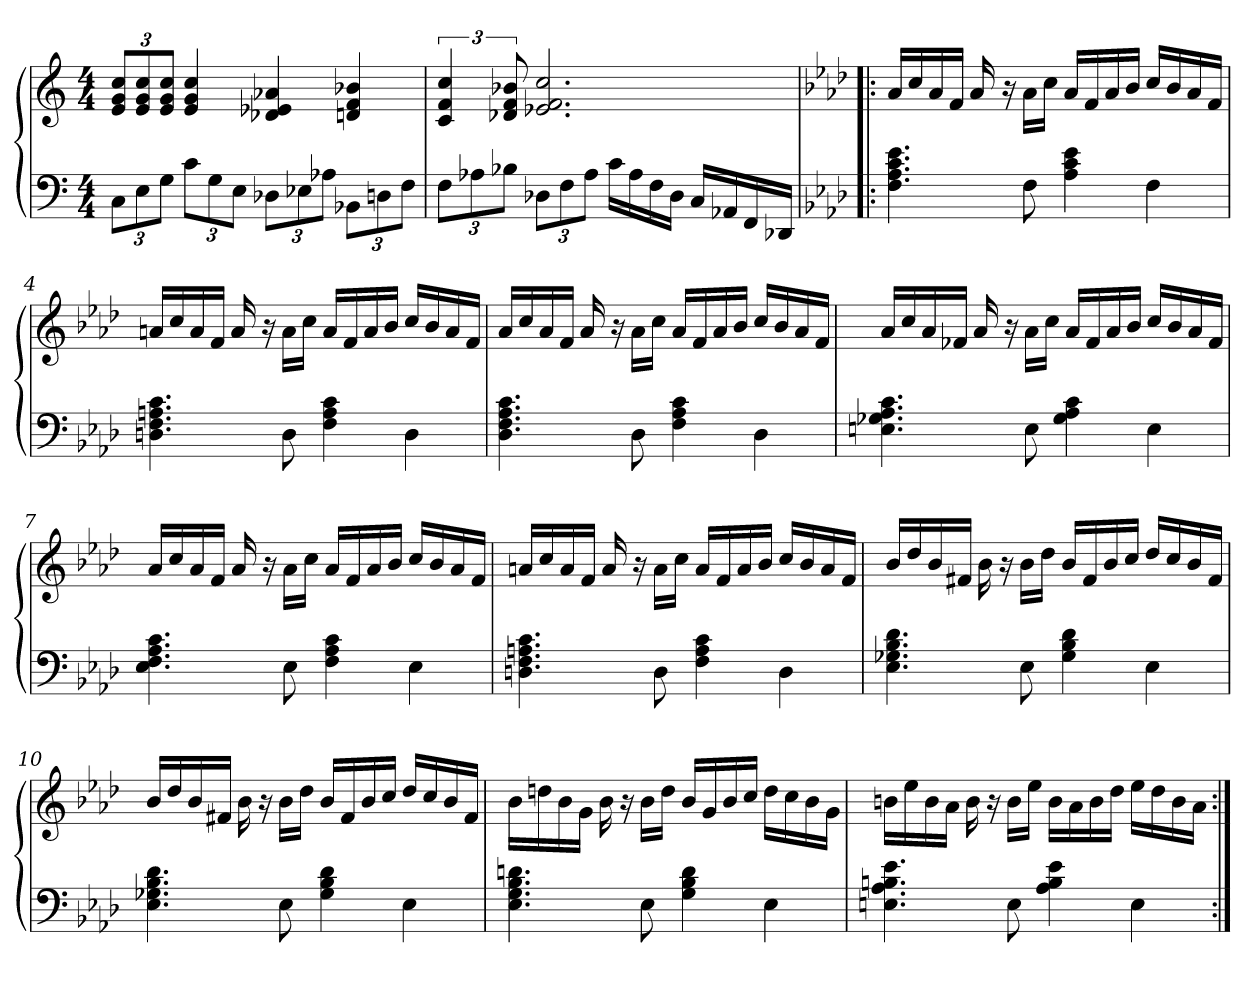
**kern	**kern	**dynam
*part1	*part1	*part1
*staff2	*staff1	*staff1/2
*clefF4	*clefG2	*
*k[]	*k[]	*
*M4/4	*M4/4	*
*Xbrackettup	*Xbrackettup	*
=1	=1	=1
!	!	!LO:DY:a
12C\L	12e/ 12g/ 12cc/L	M.M. = 130
12E\	12e/ 12g/ 12cc/	.
12G\J	12e/ 12g/ 12cc/J	.
12c\L	4e/ 4g/ 4cc/	.
12G\	.	.
12E\J	.	.
12D-X\L	4d-X/ 4e-X/ 4a-X/	.
12E-X\	.	.
12A-X\J	.	.
12BB-X\L	4dn/ 4f/ 4b-X/	.
12Dn\	.	.
12F\J	.	.
=2	=2	=2
*	*brackettup	*
12F\L	6c/ 6f/ 6cc/	.
12A-X\	.	.
12B-X\J	12d-X/ 12f/ 12b-X/	.
12D-X\L	2.e-X/ 2.f/ 2.cc/	.
12F\	.	.
12A-\J	.	.
16c\LL	.	.
16A-\	.	.
16F\	.	.
16D-\JJ	.	.
16C/LL	.	.
16AA-X/	.	.
16FF/	.	.
16DD-X/JJ	.	.
!!LO:LB:g=z
=3!|:	=3!|:	=3!|:
*k[b-e-a-d-]	*k[b-e-a-d-]	*
4.F\ 4.A-\ 4.c\ 4.e-\	16a-/LL	.
.	16cc/	.
.	16a-/	.
.	16f/JJ	.
.	16a-/	.
.	16r	.
8F\	16a-\LL	.
.	16cc\JJ	.
4A-\ 4c\ 4e-\	16a-/LL	.
.	16f/	.
.	16a-/	.
.	16b-/JJ	.
4F\	16cc/LL	.
.	16b-/	.
.	16a-/	.
.	16f/JJ	.
=4	=4	=4
4.Dn\ 4.F\ 4.An\ 4.c\	16an/LL	.
.	16cc/	.
.	16a/	.
.	16f/JJ	.
.	16a/	.
.	16r	.
8D\	16a\LL	.
.	16cc\JJ	.
4F\ 4A\ 4c\	16a/LL	.
.	16f/	.
.	16a/	.
.	16b-/JJ	.
4D\	16cc/LL	.
.	16b-/	.
.	16a/	.
.	16f/JJ	.
!!LO:LB:g=z
=5	=5	=5
4.D-\ 4.F\ 4.A-\ 4.c\	16a-/LL	.
.	16cc/	.
.	16a-/	.
.	16f/JJ	.
.	16a-/	.
.	16r	.
8D-\	16a-\LL	.
.	16cc\JJ	.
4F\ 4A-\ 4c\	16a-/LL	.
.	16f/	.
.	16a-/	.
.	16b-/JJ	.
4D-\	16cc/LL	.
.	16b-/	.
.	16a-/	.
.	16f/JJ	.
=6	=6	=6
4.En\ 4.G-X\ 4.A-\ 4.c\	16a-/LL	.
.	16cc/	.
.	16a-/	.
.	16f-X/JJ	.
.	16a-/	.
.	16r	.
8E\	16a-\LL	.
.	16cc\JJ	.
4G-\ 4A-\ 4c\	16a-/LL	.
.	16f-/	.
.	16a-/	.
.	16b-/JJ	.
4E\	16cc/LL	.
.	16b-/	.
.	16a-/	.
.	16f-/JJ	.
!!LO:LB:g=z
=7	=7	=7
4.E-\ 4.F\ 4.A-\ 4.c\	16a-/LL	.
.	16cc/	.
.	16a-/	.
.	16f/JJ	.
.	16a-/	.
.	16r	.
8E-\	16a-\LL	.
.	16cc\JJ	.
4F\ 4A-\ 4c\	16a-/LL	.
.	16f/	.
.	16a-/	.
.	16b-/JJ	.
4E-\	16cc/LL	.
.	16b-/	.
.	16a-/	.
.	16f/JJ	.
=8	=8	=8
4.Dn\ 4.F\ 4.An\ 4.c\	16an/LL	.
.	16cc/	.
.	16a/	.
.	16f/JJ	.
.	16a/	.
.	16r	.
8D\	16a\LL	.
.	16cc\JJ	.
4F\ 4A\ 4c\	16a/LL	.
.	16f/	.
.	16a/	.
.	16b-/JJ	.
4D\	16cc/LL	.
.	16b-/	.
.	16a/	.
.	16f/JJ	.
!!LO:LB:g=z
=9	=9	=9
4.E-\ 4.G-X\ 4.B-\ 4.d-\	16b-/LL	.
.	16dd-/	.
.	16b-/	.
.	16f#X/JJ	.
.	16b-\	.
.	16r	.
8E-\	16b-\LL	.
.	16dd-\JJ	.
4G-\ 4B-\ 4d-\	16b-/LL	.
.	16f#/	.
.	16b-/	.
.	16cc/JJ	.
4E-\	16dd-/LL	.
.	16cc/	.
.	16b-/	.
.	16f#/JJ	.
=10	=10	=10
4.E-\ 4.G-X\ 4.B-\ 4.d-\	16b-/LL	.
.	16dd-/	.
.	16b-/	.
.	16f#X/JJ	.
.	16b-\	.
.	16r	.
8E-\	16b-\LL	.
.	16dd-\JJ	.
4G-\ 4B-\ 4d-\	16b-/LL	.
.	16f#/	.
.	16b-/	.
.	16cc/JJ	.
4E-\	16dd-/LL	.
.	16cc/	.
.	16b-/	.
.	16f#/JJ	.
!!LO:PB:g=z
=11	=11	=11
4.E-\ 4.G\ 4.B-\ 4.dn\	16b-\LL	.
.	16ddn\	.
.	16b-\	.
.	16g\JJ	.
.	16b-\	.
.	16r	.
8E-\	16b-\LL	.
.	16dd\JJ	.
4G\ 4B-\ 4d\	16b-/LL	.
.	16g/	.
.	16b-/	.
.	16cc/JJ	.
4E-\	16dd\LL	.
.	16cc\	.
.	16b-\	.
.	16g\JJ	.
=12	=12	=12
4.En\ 4.A-\ 4.Bn\ 4.e-\	16bn\LL	.
.	16ee-\	.
.	16b\	.
.	16a-\JJ	.
.	16b\	.
.	16r	.
8E\	16b\LL	.
.	16ee-\JJ	.
4A-\ 4B\ 4e-\	16b\LL	.
.	16a-\	.
.	16b\	.
.	16dd-\JJ	.
4E\	16ee-\LL	.
.	16dd-\	.
.	16b\	.
.	16a-\JJ	.
=:|!	=:|!	=:|!
*-	*-	*-
